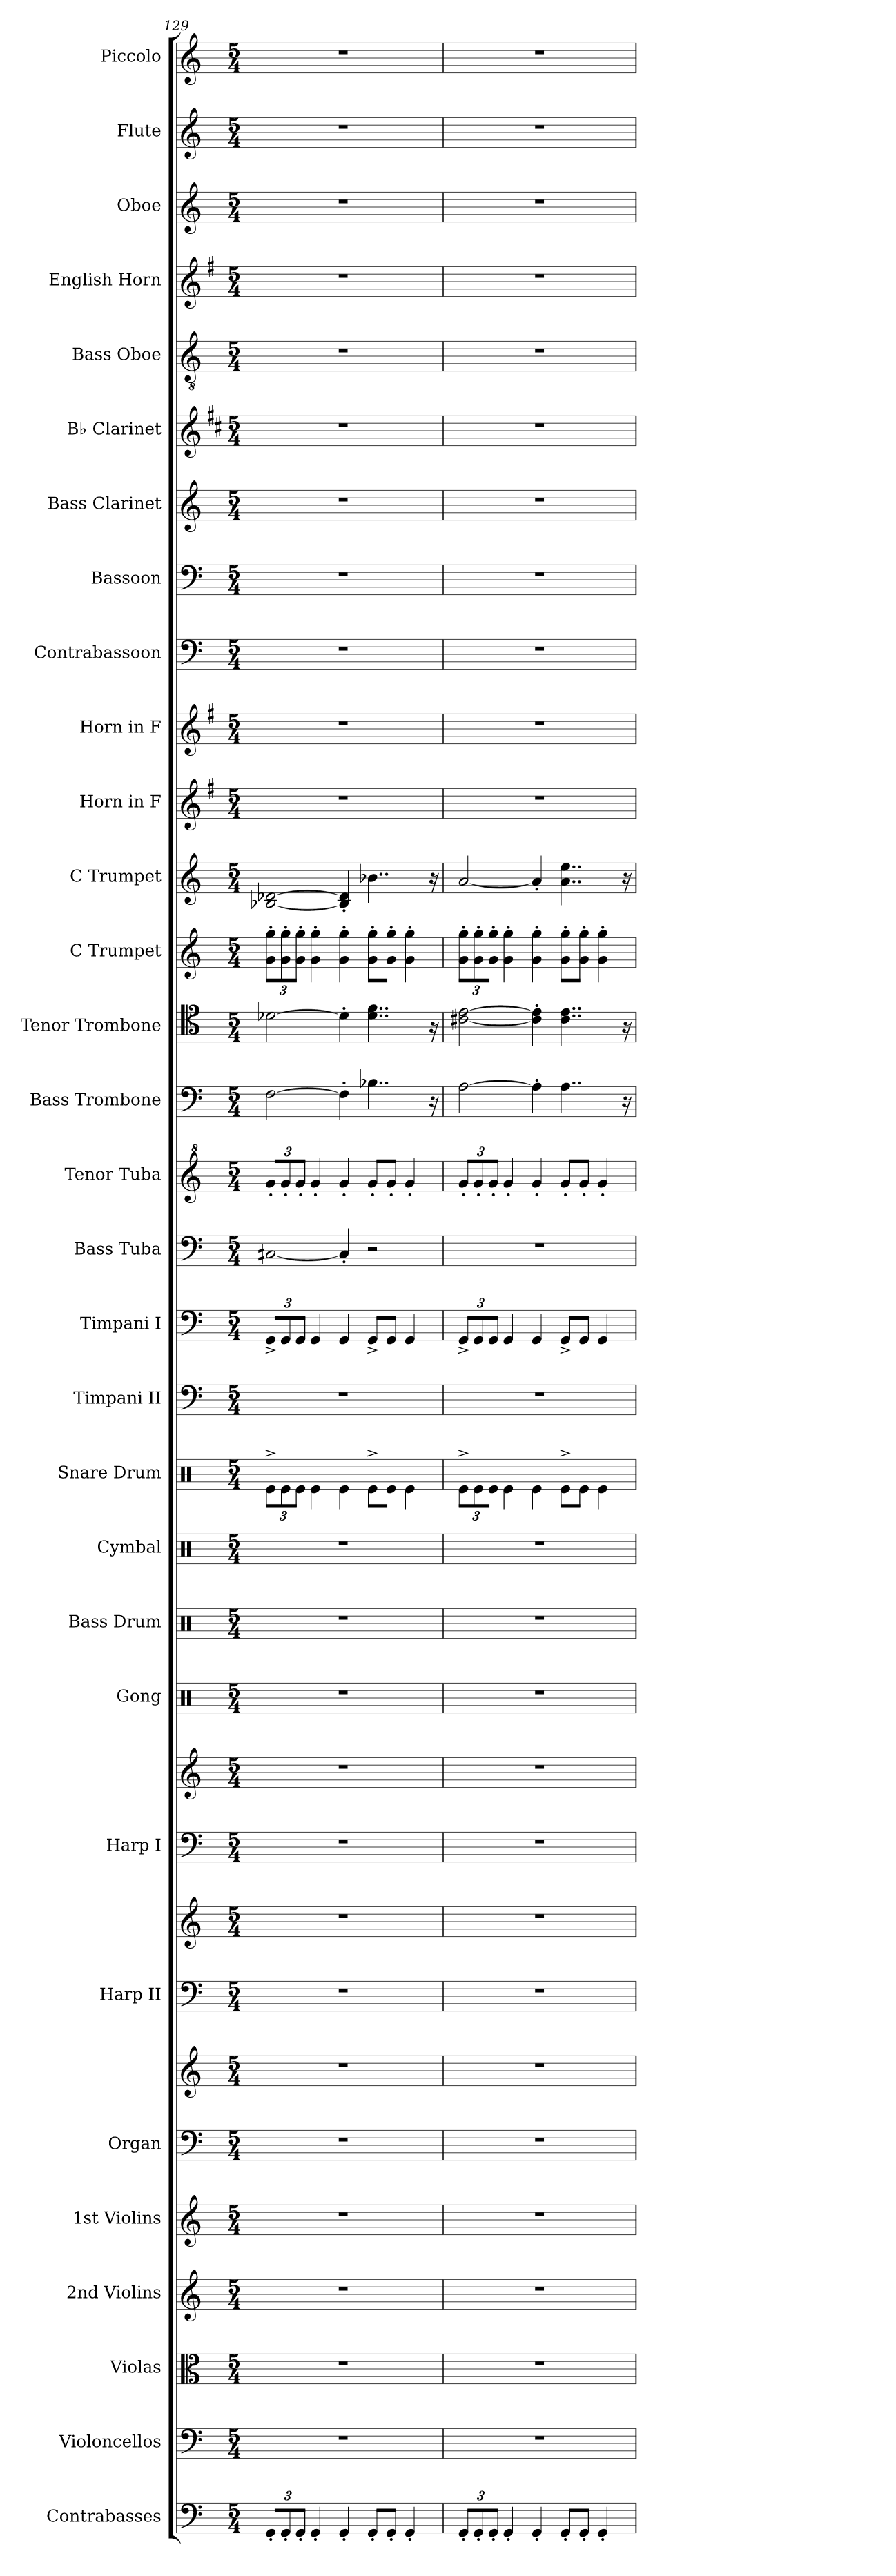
**kern	**kern	**kern	**kern	**kern	**kern	**kern	**kern	**kern	**kern	**kern	**kern	**kern	**kern	**kern	**kern	**kern	**kern	**kern	**kern	**kern	**kern	**kern	**kern	**kern	**kern	**kern	**kern	**kern	**kern	**kern	**kern	**kern	**kern
*part31	*part30	*part29	*part28	*part27	*part26	*part26	*part25	*part25	*part24	*part24	*part23	*part22	*part21	*part20	*part19	*part18	*part17	*part16	*part15	*part14	*part13	*part12	*part11	*part10	*part9	*part8	*part7	*part6	*part5	*part4	*part3	*part2	*part1
*staff34	*staff33	*staff32	*staff31	*staff30	*staff29	*staff28	*staff27	*staff26	*staff25	*staff24	*staff23	*staff22	*staff21	*staff20	*staff19	*staff18	*staff17	*staff16	*staff15	*staff14	*staff13	*staff12	*staff11	*staff10	*staff9	*staff8	*staff7	*staff6	*staff5	*staff4	*staff3	*staff2	*staff1
*I"Contrabasses	*I"Violoncellos	*I"Violas	*I"2nd Violins	*I"1st Violins	*I"Organ	*	*I"Harp II	*	*I"Harp I	*	*I"Gong	*I"Bass Drum	*I"Cymbal	*I"Snare Drum	*I"Timpani II	*I"Timpani I	*I"Bass Tuba	*I"Tenor Tuba	*I"Bass Trombone	*I"Tenor Trombone	*I"C Trumpet	*I"C Trumpet	*I"Horn in F	*I"Horn in F	*I"Contrabassoon	*I"Bassoon	*I"Bass Clarinet	*I"B♭ Clarinet	*I"Bass Oboe	*I"English Horn	*I"Oboe	*I"Flute	*I"Piccolo
*I'Cbs.	*I'Vcs.	*I'Vlas.	*I'Vlns.	*I'Vlns.	*I'Org.	*	*I'Hrp.	*	*I'Hrp.	*	*	*I'B. Dr.	*I'Cym.	*I'Sn. Dr.	*I'Timp.	*I'Timp.	*I'Tba.	*	*I'B. Tbn.	*I'T. Tbn.	*I'C Tpt.	*I'C Tpt.	*	*	*I'Cbsn.	*I'Bsn.	*I'B. Cl.	*I'B♭ Cl.	*	*I'E. Hn.	*I'Ob.	*I'Fl.	*I'Picc.
*clefF4	*clefF4	*clefC3	*clefG2	*clefG2	*clefF4	*clefG2	*clefF4	*clefG2	*clefF4	*clefG2	*clefX	*clefX	*clefX	*clefX	*clefF4	*clefF4	*clefF4	*clefG^2	*clefF4	*clefC4	*clefG2	*clefG2	*clefG2	*clefG2	*clefF4	*clefF4	*clefG2	*clefG2	*clefGv2	*clefG2	*clefG2	*clefG2	*clefG2
*ITrd7c12	*	*	*	*	*	*	*	*	*	*	*	*	*	*	*	*	*	*ITrd15c26	*	*	*	*	*ITrd4c7	*ITrd4c7	*ITrd7c12	*	*ITrd8c14	*ITrd1c2	*	*ITrd4c7	*	*	*ITrd-7c-12
*k[]	*k[]	*k[]	*k[]	*k[]	*k[]	*k[]	*k[]	*k[]	*k[]	*k[]	*k[]	*k[]	*k[]	*k[]	*k[]	*k[]	*k[]	*k[]	*k[]	*k[]	*k[]	*k[]	*k[]	*k[]	*k[]	*k[]	*k[]	*k[]	*k[]	*k[]	*k[]	*k[]	*k[]
*M5/4	*M5/4	*M5/4	*M5/4	*M5/4	*M5/4	*M5/4	*M5/4	*M5/4	*M5/4	*M5/4	*M5/4	*M5/4	*M5/4	*M5/4	*M5/4	*M5/4	*M5/4	*M5/4	*M5/4	*M5/4	*M5/4	*M5/4	*M5/4	*M5/4	*M5/4	*M5/4	*M5/4	*M5/4	*M5/4	*M5/4	*M5/4	*M5/4	*M5/4
*Xbrackettup	*	*	*	*	*	*	*	*	*	*	*	*	*	*Xbrackettup	*	*Xbrackettup	*	*Xbrackettup	*	*	*Xbrackettup	*	*	*	*	*	*	*	*	*	*	*	*
=129	=129	=129	=129	=129	=129	=129	=129	=129	=129	=129	=129	=129	=129	=129	=129	=129	=129	=129	=129	=129	=129	=129	=129	=129	=129	=129	=129	=129	=129	=129	=129	=129	=129
12GGG'/L	4%5r	4%5r	4%5r	4%5r	4%5r	4%5r	4%5r	4%5r	4%5r	4%5r	4%5r	4%5r	4%5r	12Re^\L	4%5r	12GG^/L	[2C#X/	12G'/L	[2F\	[2d-X\	12g\' 12gg\'L	[2B-X/ [2d-X/	4%5r	4%5r	4%5r	4%5r	4%5r	4%5r	4%5r	4%5r	4%5r	4%5r	4%5r
12GGG'/	.	.	.	.	.	.	.	.	.	.	.	.	.	12Re\	.	12GG/	.	12G'/	.	.	12g\' 12gg\'	.	.	.	.	.	.	.	.	.	.	.	.
12GGG'/J	.	.	.	.	.	.	.	.	.	.	.	.	.	12Re\J	.	12GG/J	.	12G'/J	.	.	12g\' 12gg\'J	.	.	.	.	.	.	.	.	.	.	.	.
4GGG'/	.	.	.	.	.	.	.	.	.	.	.	.	.	4Re\	.	4GG/	.	4G'/	.	.	4g\' 4gg\'	.	.	.	.	.	.	.	.	.	.	.	.
4GGG'/	.	.	.	.	.	.	.	.	.	.	.	.	.	4Re\	.	4GG/	4C#'/]	4G'/	4F'\]	4d-'\]	4g\' 4gg\'	4B-/]' 4d-/]'	.	.	.	.	.	.	.	.	.	.	.
8GGG'/L	.	.	.	.	.	.	.	.	.	.	.	.	.	8Re^\L	.	8GG^/L	2r	8G'/L	4..B-X\	4..d-\ 4..f\	8g\' 8gg\'L	4..b-X\	.	.	.	.	.	.	.	.	.	.	.
8GGG'/J	.	.	.	.	.	.	.	.	.	.	.	.	.	8Re\J	.	8GG/J	.	8G'/J	.	.	8g\' 8gg\'J	.	.	.	.	.	.	.	.	.	.	.	.
4GGG'/	.	.	.	.	.	.	.	.	.	.	.	.	.	4Re\	.	4GG/	.	4G'/	.	.	4g\' 4gg\'	.	.	.	.	.	.	.	.	.	.	.	.
.	.	.	.	.	.	.	.	.	.	.	.	.	.	.	.	.	.	.	16r	16r	.	16r	.	.	.	.	.	.	.	.	.	.	.
=130	=130	=130	=130	=130	=130	=130	=130	=130	=130	=130	=130	=130	=130	=130	=130	=130	=130	=130	=130	=130	=130	=130	=130	=130	=130	=130	=130	=130	=130	=130	=130	=130	=130
12GGG'/L	4%5r	4%5r	4%5r	4%5r	4%5r	4%5r	4%5r	4%5r	4%5r	4%5r	4%5r	4%5r	4%5r	12Re^\L	4%5r	12GG^/L	4%5r	12G'/L	[2A\	[2c#X\ [2e\	12g\' 12gg\'L	[2a/	4%5r	4%5r	4%5r	4%5r	4%5r	4%5r	4%5r	4%5r	4%5r	4%5r	4%5r
12GGG'/	.	.	.	.	.	.	.	.	.	.	.	.	.	12Re\	.	12GG/	.	12G'/	.	.	12g\' 12gg\'	.	.	.	.	.	.	.	.	.	.	.	.
12GGG'/J	.	.	.	.	.	.	.	.	.	.	.	.	.	12Re\J	.	12GG/J	.	12G'/J	.	.	12g\' 12gg\'J	.	.	.	.	.	.	.	.	.	.	.	.
4GGG'/	.	.	.	.	.	.	.	.	.	.	.	.	.	4Re\	.	4GG/	.	4G'/	.	.	4g\' 4gg\'	.	.	.	.	.	.	.	.	.	.	.	.
4GGG'/	.	.	.	.	.	.	.	.	.	.	.	.	.	4Re\	.	4GG/	.	4G'/	4A'\]	4c#\]' 4e\]'	4g\' 4gg\'	4a'/]	.	.	.	.	.	.	.	.	.	.	.
8GGG'/L	.	.	.	.	.	.	.	.	.	.	.	.	.	8Re^\L	.	8GG^/L	.	8G'/L	4..A\	4..c#\ 4..e\	8g\' 8gg\'L	4..a\ 4..ee\	.	.	.	.	.	.	.	.	.	.	.
8GGG'/J	.	.	.	.	.	.	.	.	.	.	.	.	.	8Re\J	.	8GG/J	.	8G'/J	.	.	8g\' 8gg\'J	.	.	.	.	.	.	.	.	.	.	.	.
4GGG'/	.	.	.	.	.	.	.	.	.	.	.	.	.	4Re\	.	4GG/	.	4G'/	.	.	4g\' 4gg\'	.	.	.	.	.	.	.	.	.	.	.	.
.	.	.	.	.	.	.	.	.	.	.	.	.	.	.	.	.	.	.	16r	16r	.	16r	.	.	.	.	.	.	.	.	.	.	.
=	=	=	=	=	=	=	=	=	=	=	=	=	=	=	=	=	=	=	=	=	=	=	=	=	=	=	=	=	=	=	=	=	=
*-	*-	*-	*-	*-	*-	*-	*-	*-	*-	*-	*-	*-	*-	*-	*-	*-	*-	*-	*-	*-	*-	*-	*-	*-	*-	*-	*-	*-	*-	*-	*-	*-	*-
